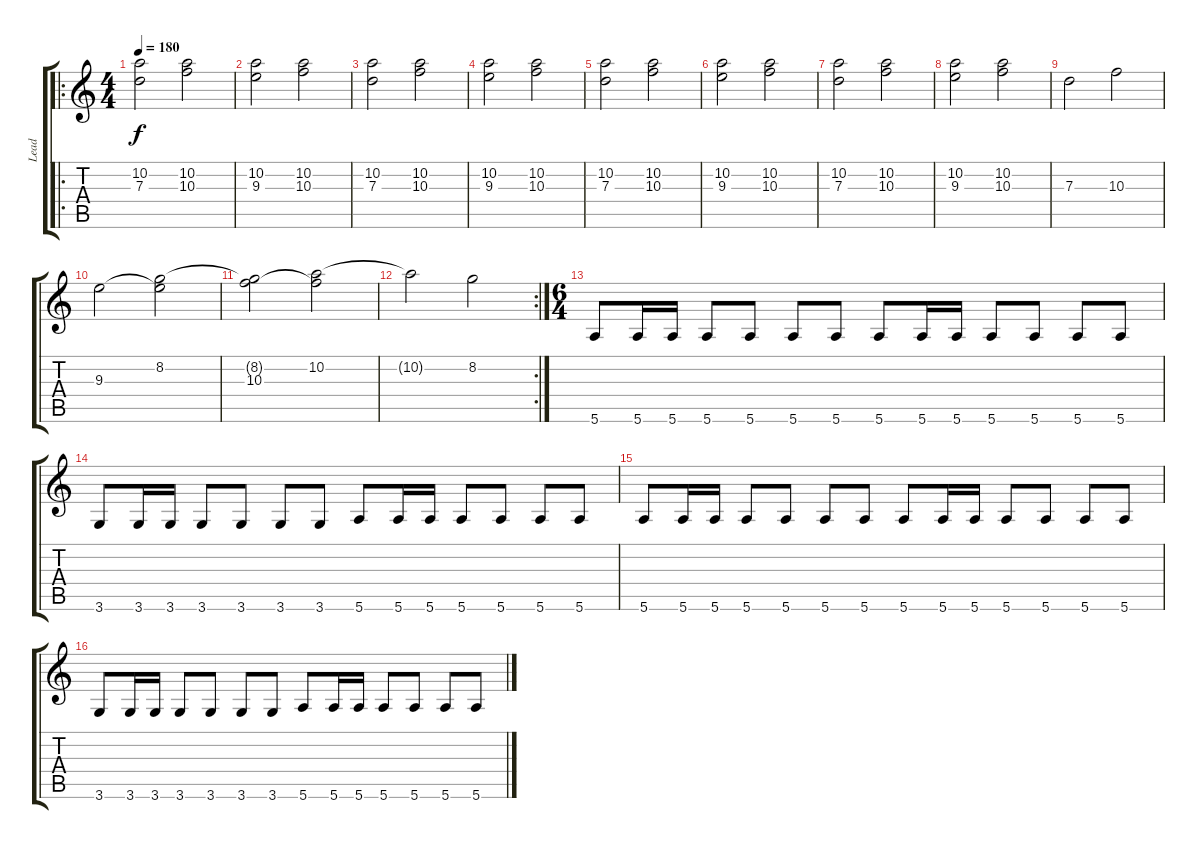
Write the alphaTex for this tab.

\track ("Lead" "Lead") {instrument distortionguitar}
\staff {score tabs}
\tuning (E4 B3 G3 D3 A2 E2) {hide}
\ro
\ts (4 4)
\tempo 180
\clef g2
\ks c
(10.2 7.3).2{dy f} (10.2 10.3).2 |
(10.2 9.3).2 (10.2 10.3).2 |
(10.2 7.3).2 (10.2 10.3).2 |
(10.2 9.3).2 (10.2 10.3).2 |
(10.2 7.3).2 (10.2 10.3).2 |
(10.2 9.3).2 (10.2 10.3).2 |
(10.2 7.3).2 (10.2 10.3).2 |
(10.2 9.3).2 (10.2 10.3).2 |
7.3.2 10.3.2 |
9.3.2 (8.2 9.3{t}).2 |
(8.2{t} 10.3).2 (10.2 10.3{t}).2 |
\rc 2
10.2{t}.2 8.2.2 |
\ts (6 4)
5.6.8 5.6.16 5.6.16 5.6.8 5.6.8 5.6.8 5.6.8 5.6.8 5.6.16 5.6.16 5.6.8 5.6.8 5.6.8 5.6.8 |
3.6.8 3.6.16 3.6.16 3.6.8 3.6.8 3.6.8 3.6.8 5.6.8 5.6.16 5.6.16 5.6.8 5.6.8 5.6.8 5.6.8 |
5.6.8 5.6.16 5.6.16 5.6.8 5.6.8 5.6.8 5.6.8 5.6.8 5.6.16 5.6.16 5.6.8 5.6.8 5.6.8 5.6.8 |
3.6.8 3.6.16 3.6.16 3.6.8 3.6.8 3.6.8 3.6.8 5.6.8 5.6.16 5.6.16 5.6.8 5.6.8 5.6.8 5.6.8
